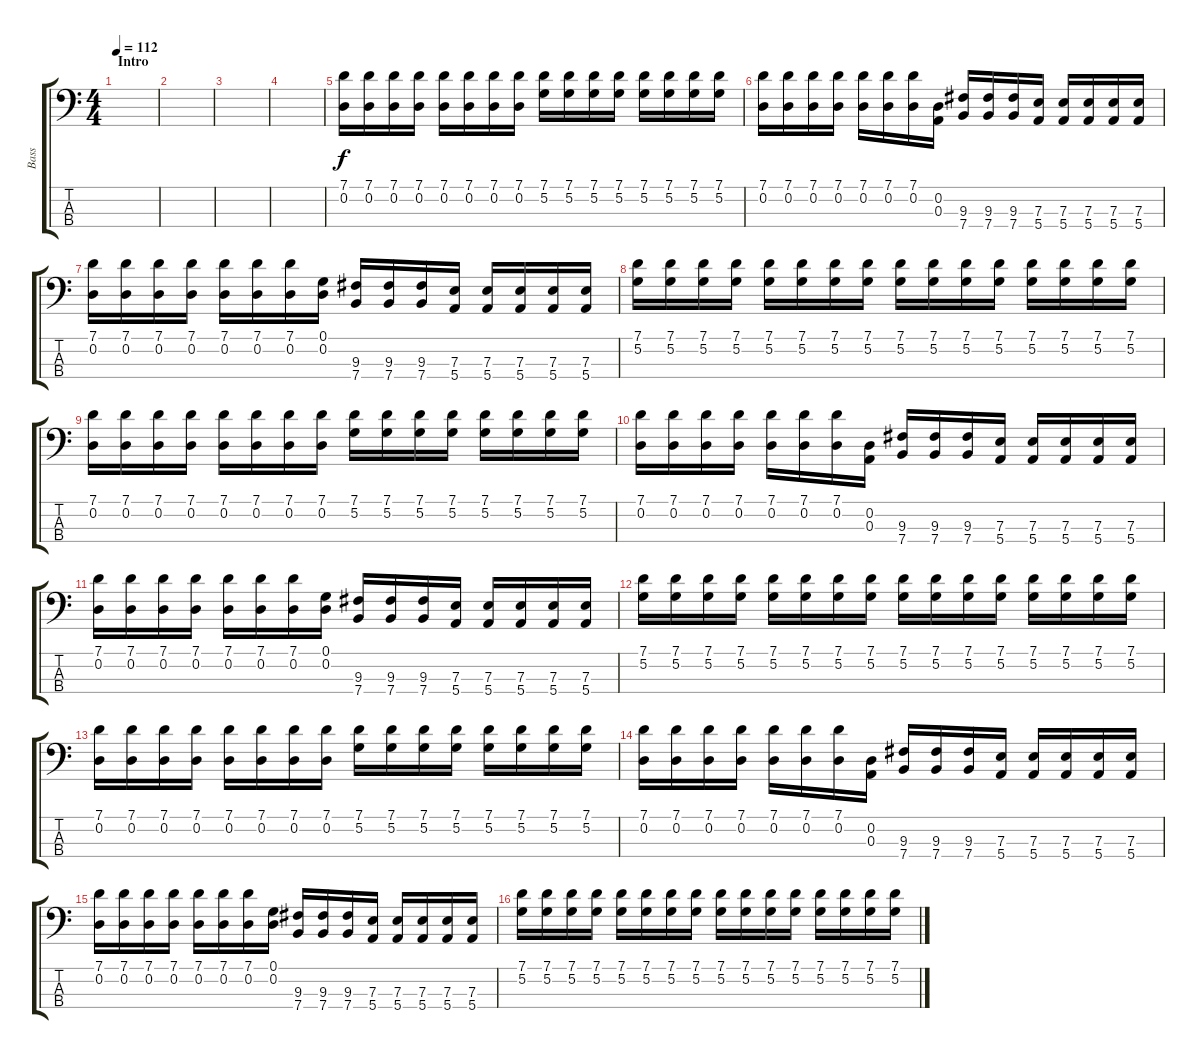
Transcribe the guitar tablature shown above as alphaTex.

\track ("Bass" "Bass") {instrument electricbasspick}
\staff {score tabs}
\tuning (G2 D2 A1 E1) {hide}
\ts (4 4)
\section ("" "Intro")
\tempo 112
\clef f4
\ks c
|
|
|
|
(7.1 0.2).16 (7.1 0.2).16 (7.1 0.2).16 (7.1 0.2).16 (7.1 0.2).16 (7.1 0.2).16 (7.1 0.2).16 (7.1 0.2).16 (7.1 5.2).16 (7.1 5.2).16 (7.1 5.2).16 (7.1 5.2).16 (7.1 5.2).16 (7.1 5.2).16 (7.1 5.2).16 (7.1 5.2).16 |
(7.1 0.2).16 (7.1 0.2).16 (7.1 0.2).16 (7.1 0.2).16 (7.1 0.2).16 (7.1 0.2).16 (7.1 0.2).16 (0.2 0.3).16 (9.3 7.4).16 (9.3 7.4).16 (9.3 7.4).16 (7.3 5.4).16 (7.3 5.4).16 (7.3 5.4).16 (7.3 5.4).16 (7.3 5.4).16 |
(7.1 0.2).16 (7.1 0.2).16 (7.1 0.2).16 (7.1 0.2).16 (7.1 0.2).16 (7.1 0.2).16 (7.1 0.2).16 (0.1 0.2).16 (9.3 7.4).16 (9.3 7.4).16 (9.3 7.4).16 (7.3 5.4).16 (7.3 5.4).16 (7.3 5.4).16 (7.3 5.4).16 (7.3 5.4).16 |
(7.1 5.2).16 (7.1 5.2).16 (7.1 5.2).16 (7.1 5.2).16 (7.1 5.2).16 (7.1 5.2).16 (7.1 5.2).16 (7.1 5.2).16 (7.1 5.2).16 (7.1 5.2).16 (7.1 5.2).16 (7.1 5.2).16 (7.1 5.2).16 (7.1 5.2).16 (7.1 5.2).16 (7.1 5.2).16 |
(7.1 0.2).16 (7.1 0.2).16 (7.1 0.2).16 (7.1 0.2).16 (7.1 0.2).16 (7.1 0.2).16 (7.1 0.2).16 (7.1 0.2).16 (7.1 5.2).16 (7.1 5.2).16 (7.1 5.2).16 (7.1 5.2).16 (7.1 5.2).16 (7.1 5.2).16 (7.1 5.2).16 (7.1 5.2).16 |
(7.1 0.2).16 (7.1 0.2).16 (7.1 0.2).16 (7.1 0.2).16 (7.1 0.2).16 (7.1 0.2).16 (7.1 0.2).16 (0.2 0.3).16 (9.3 7.4).16 (9.3 7.4).16 (9.3 7.4).16 (7.3 5.4).16 (7.3 5.4).16 (7.3 5.4).16 (7.3 5.4).16 (7.3 5.4).16 |
(7.1 0.2).16 (7.1 0.2).16 (7.1 0.2).16 (7.1 0.2).16 (7.1 0.2).16 (7.1 0.2).16 (7.1 0.2).16 (0.1 0.2).16 (9.3 7.4).16 (9.3 7.4).16 (9.3 7.4).16 (7.3 5.4).16 (7.3 5.4).16 (7.3 5.4).16 (7.3 5.4).16 (7.3 5.4).16 |
(7.1 5.2).16 (7.1 5.2).16 (7.1 5.2).16 (7.1 5.2).16 (7.1 5.2).16 (7.1 5.2).16 (7.1 5.2).16 (7.1 5.2).16 (7.1 5.2).16 (7.1 5.2).16 (7.1 5.2).16 (7.1 5.2).16 (7.1 5.2).16 (7.1 5.2).16 (7.1 5.2).16 (7.1 5.2).16 |
(7.1 0.2).16 (7.1 0.2).16 (7.1 0.2).16 (7.1 0.2).16 (7.1 0.2).16 (7.1 0.2).16 (7.1 0.2).16 (7.1 0.2).16 (7.1 5.2).16 (7.1 5.2).16 (7.1 5.2).16 (7.1 5.2).16 (7.1 5.2).16 (7.1 5.2).16 (7.1 5.2).16 (7.1 5.2).16 |
(7.1 0.2).16 (7.1 0.2).16 (7.1 0.2).16 (7.1 0.2).16 (7.1 0.2).16 (7.1 0.2).16 (7.1 0.2).16 (0.2 0.3).16 (9.3 7.4).16 (9.3 7.4).16 (9.3 7.4).16 (7.3 5.4).16 (7.3 5.4).16 (7.3 5.4).16 (7.3 5.4).16 (7.3 5.4).16 |
(7.1 0.2).16 (7.1 0.2).16 (7.1 0.2).16 (7.1 0.2).16 (7.1 0.2).16 (7.1 0.2).16 (7.1 0.2).16 (0.1 0.2).16 (9.3 7.4).16 (9.3 7.4).16 (9.3 7.4).16 (7.3 5.4).16 (7.3 5.4).16 (7.3 5.4).16 (7.3 5.4).16 (7.3 5.4).16 |
(7.1 5.2).16 (7.1 5.2).16 (7.1 5.2).16 (7.1 5.2).16 (7.1 5.2).16 (7.1 5.2).16 (7.1 5.2).16 (7.1 5.2).16 (7.1 5.2).16 (7.1 5.2).16 (7.1 5.2).16 (7.1 5.2).16 (7.1 5.2).16 (7.1 5.2).16 (7.1 5.2).16 (7.1 5.2).16
